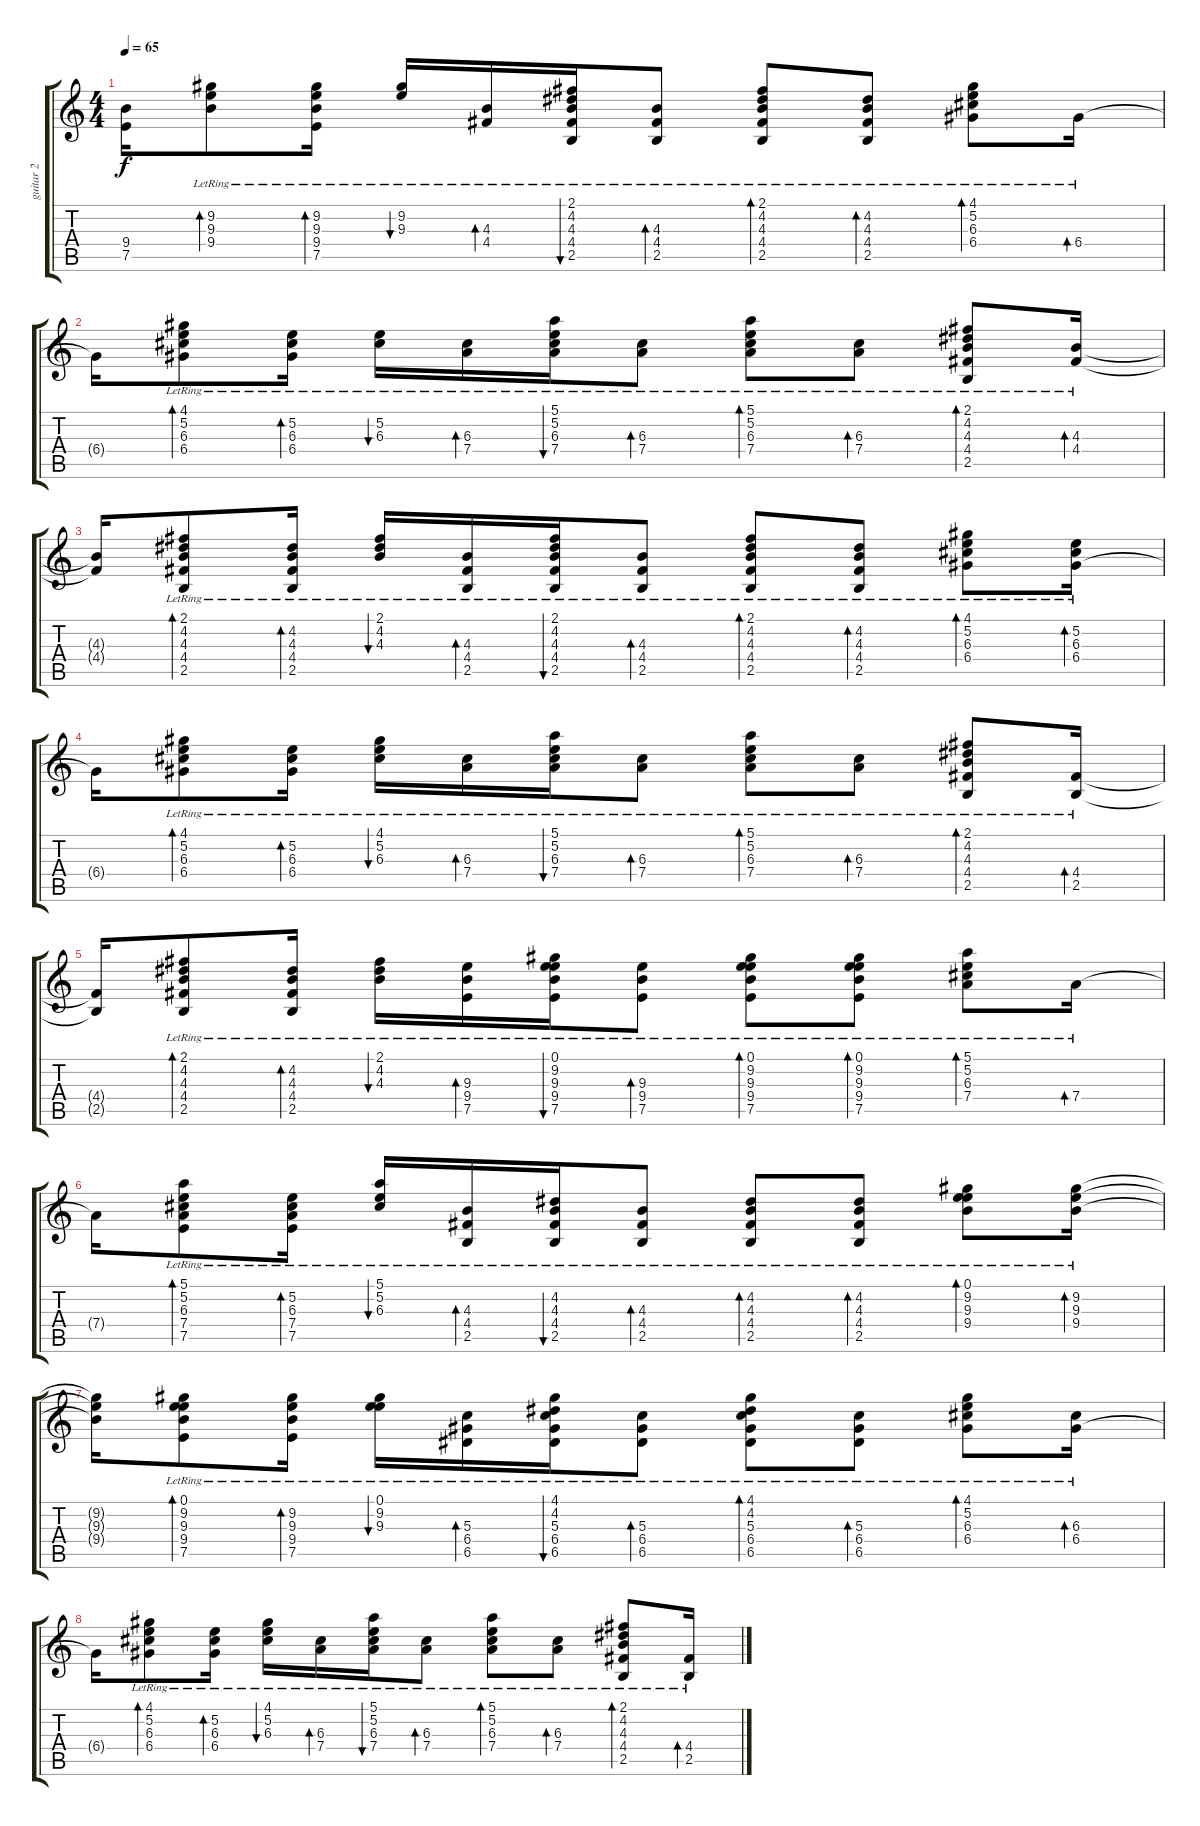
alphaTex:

\track ("guitar 2" "guitar 2") {instrument electricguitarclean}
\staff {score tabs}
\tuning (E4 B3 G3 D3 A2 E2) {hide}
\ts (4 4)
\tempo 65
\clef g2
\ks c
(9.4{t} 7.5{t}).16{dy f} (9.2{lr} 9.3{lr} 9.4{lr}).8{bd 30} (9.2{lr} 9.3{lr} 9.4{lr} 7.5{lr}).16{bd 30} (9.2{lr} 9.3{lr}).16{bu 30} (4.3{lr} 4.4{lr}).16{bd 30} (2.1{lr} 4.2{lr} 4.3{lr} 4.4{lr} 2.5{lr}).16{bu 30} (4.3{lr} 4.4{lr} 2.5{lr}).8{bd 30} (2.1{lr} 4.2{lr} 4.3{lr} 4.4{lr} 2.5{lr}).8{bd 30} (4.2{lr} 4.3{lr} 4.4{lr} 2.5{lr}).8{bd 30} (4.1{lr} 5.2{lr} 6.3{lr} 6.4{lr}).8{bd 30} 6.4{lr}.16{bd 30} |
6.4{t}.16 (4.1{lr} 5.2{lr} 6.3{lr} 6.4{lr}).8{bd 30} (5.2{lr} 6.3{lr} 6.4{lr}).16{bd 30} (5.2{lr} 6.3{lr}).16{bu 30} (6.3{lr} 7.4{lr}).16{bd 30} (5.1 5.2{lr} 6.3{lr} 7.4{lr}).16{bu 30} (6.3{lr} 7.4{lr}).8{bd 30} (5.1{lr} 5.2{lr} 6.3{lr} 7.4{lr}).8{bd 30} (6.3{lr} 7.4{lr}).8{bd 30} (2.1{lr} 4.2{lr} 4.3{lr} 4.4{lr} 2.5{lr}).8{bd 30} (4.3{lr} 4.4{lr}).16{bd 30} |
(4.3{t} 4.4{t}).16 (2.1{lr} 4.2{lr} 4.3{lr} 4.4{lr} 2.5).8{bd 30} (4.2{lr} 4.3{lr} 4.4{lr} 2.5).16{bd 30} (2.1{lr} 4.2{lr} 4.3{lr}).16{bu 30} (4.3{lr} 4.4{lr} 2.5).16{bd 30} (2.1{lr} 4.2{lr} 4.3{lr} 4.4{lr} 2.5).16{bu 30} (4.3{lr} 4.4{lr} 2.5).8{bd 30} (2.1{lr} 4.2{lr} 4.3{lr} 4.4{lr} 2.5).8{bd 30} (4.2 4.3{lr} 4.4{lr} 2.5).8{bd 30} (4.1 5.2 6.3{lr} 6.4{lr}).8{bd 30} (5.2{lr} 6.3{lr} 6.4{lr}).16{bd 60} |
6.4{t}.16 (4.1{lr} 5.2{lr} 6.3{lr} 6.4{lr}).8{bd 30} (5.2{lr} 6.3{lr} 6.4{lr}).16{bd 30} (4.1{lr} 5.2{lr} 6.3{lr}).16{bu 30} (6.3{lr} 7.4{lr}).16{bd 30} (5.1{lr} 5.2{lr} 6.3{lr} 7.4{lr}).16{bu 30} (6.3{lr} 7.4{lr}).8{bd 30} (5.1{lr} 5.2{lr} 6.3{lr} 7.4{lr}).8{bd 30} (6.3{lr} 7.4{lr}).8{bd 30} (2.1 4.2 4.3{lr} 4.4{lr} 2.5).8{bd 30} (4.4{lr} 2.5).16{bd 30} |
(4.4{t} 2.5{t}).16 (2.1{lr} 4.2{lr} 4.3{lr} 4.4{lr} 2.5{lr}).8{bd 30} (4.2{lr} 4.3{lr} 4.4{lr} 2.5{lr}).16{bd 30} (2.1{lr} 4.2{lr} 4.3{lr}).16{bu 30} (9.3{lr} 9.4{lr} 7.5{lr}).16{bd 30} (0.1{lr} 9.2{lr} 9.3{lr} 9.4{lr} 7.5{lr}).16{bu 30} (9.3{lr} 9.4{lr} 7.5{lr}).8{bd 30} (0.1{lr} 9.2{lr} 9.3{lr} 9.4{lr} 7.5{lr}).8{bd 30} (0.1{lr} 9.2{lr} 9.3{lr} 9.4{lr} 7.5{lr}).8{bd 30} (5.1{lr} 5.2{lr} 6.3{lr} 7.4{lr}).8{bd 30} 7.4{lr}.16{bd 30} |
7.4{t}.16 (5.1{lr} 5.2{lr} 6.3{lr} 7.4{lr} 7.5{lr}).8{bd 30} (5.2{lr} 6.3{lr} 7.4{lr} 7.5{lr}).16{bd 30} (5.1{lr} 5.2{lr} 6.3{lr}).16{bu 30} (4.3{lr} 4.4{lr} 2.5{lr}).16{bd 30} (4.2{lr} 4.3{lr} 4.4{lr} 2.5{lr}).16{bu 30} (4.3{lr} 4.4{lr} 2.5{lr}).8{bd 30} (4.2{lr} 4.3{lr} 4.4{lr} 2.5{lr}).8{bd 30} (4.2{lr} 4.3{lr} 4.4{lr} 2.5{lr}).8{bd 30} (0.1{lr} 9.2{lr} 9.3{lr} 9.4{lr}).8{bd 30} (9.2{lr} 9.3{lr} 9.4{lr}).16{bd 30} |
(9.2{t} 9.3{t} 9.4{t}).16 (0.1{lr} 9.2{lr} 9.3{lr} 9.4{lr} 7.5{lr}).8{bd 30} (9.2{lr} 9.3{lr} 9.4{lr} 7.5{lr}).16{bd 30} (0.1{lr} 9.2{lr} 9.3{lr}).16{bu 30} (5.3{lr} 6.4{lr} 6.5{lr}).16{bd 30} (4.1{lr} 4.2{lr} 5.3{lr} 6.4{lr} 6.5{lr}).16{bu 30} (5.3{lr} 6.4{lr} 6.5{lr}).8{bd 30} (4.1{lr} 4.2{lr} 5.3{lr} 6.4{lr} 6.5{lr}).8{bd 30} (5.3{lr} 6.4{lr} 6.5).8{bd 30} (4.1{lr} 5.2{lr} 6.3{lr} 6.4{lr}).8{bd 30} (6.3{lr} 6.4{lr}).16{bd 30} |
6.4{t}.16 (4.1{lr} 5.2{lr} 6.3{lr} 6.4{lr}).8{bd 30} (5.2{lr} 6.3{lr} 6.4{lr}).16{bd 30} (4.1{lr} 5.2{lr} 6.3{lr}).16{bu 30} (6.3{lr} 7.4{lr}).16{bd 30} (5.1{lr} 5.2{lr} 6.3{lr} 7.4{lr}).16{bu 30} (6.3{lr} 7.4{lr}).8{bd 30} (5.1{lr} 5.2{lr} 6.3{lr} 7.4{lr}).8{bd 30} (6.3{lr} 7.4{lr}).8{bd 30} (2.1 4.2 4.3{lr} 4.4{lr} 2.5).8{bd 30} (4.4{lr} 2.5).16{bd 30}
